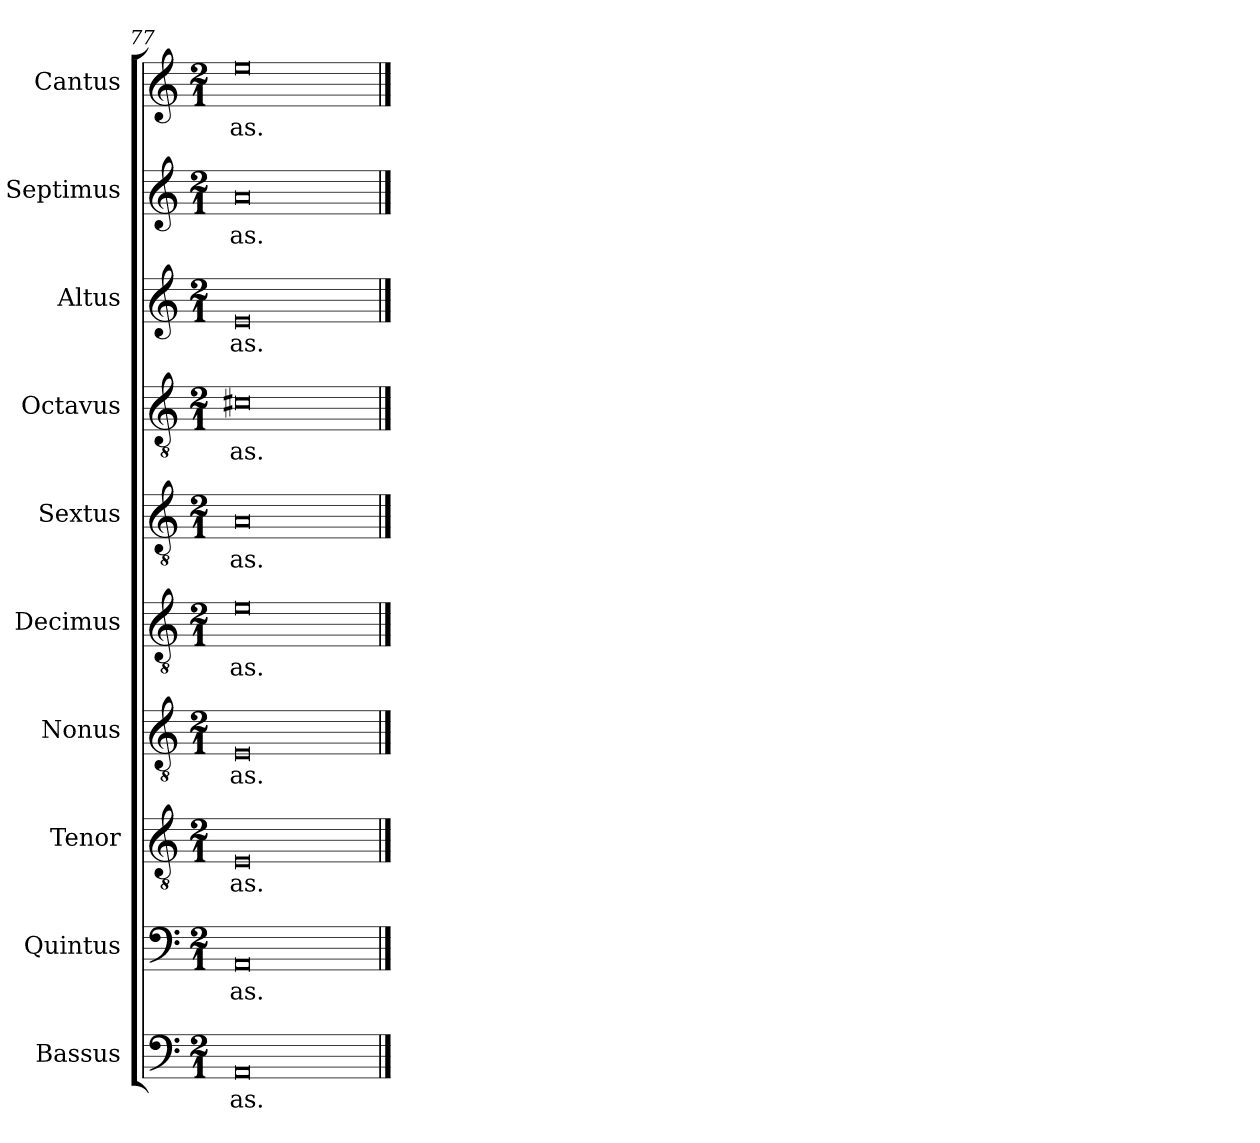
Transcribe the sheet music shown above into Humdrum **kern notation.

**kern	**text	**kern	**text	**kern	**text	**kern	**text	**kern	**text	**kern	**text	**kern	**text	**kern	**text	**kern	**text	**kern	**text
*part10	*part10	*part9	*part9	*part8	*part8	*part7	*part7	*part6	*part6	*part5	*part5	*part4	*part4	*part3	*part3	*part2	*part2	*part1	*part1
*staff10	*staff10	*staff9	*staff9	*staff8	*staff8	*staff7	*staff7	*staff6	*staff6	*staff5	*staff5	*staff4	*staff4	*staff3	*staff3	*staff2	*staff2	*staff1	*staff1
*I"Bassus	*	*I"Quintus	*	*I"Tenor	*	*I"Nonus	*	*I"Decimus	*	*I"Sextus	*	*I"Octavus	*	*I"Altus	*	*I"Septimus	*	*I"Cantus	*
*I'B	*	*I'5	*	*I'T	*	*I'9	*	*I'10	*	*I'6	*	*I'8	*	*I'A	*	*I'7	*	*I'C	*
*clefF4	*	*clefF4	*	*clefGv2	*	*clefGv2	*	*clefGv2	*	*clefGv2	*	*clefGv2	*	*clefG2	*	*clefG2	*	*clefG2	*
*k[]	*	*k[]	*	*k[]	*	*k[]	*	*k[]	*	*k[]	*	*k[]	*	*k[]	*	*k[]	*	*k[]	*
*M2/1	*	*M2/1	*	*M2/1	*	*M2/1	*	*M2/1	*	*M2/1	*	*M2/1	*	*M2/1	*	*M2/1	*	*M2/1	*
=77	=77	=77	=77	=77	=77	=77	=77	=77	=77	=77	=77	=77	=77	=77	=77	=77	=77	=77	=77
!	!LO:LY:b	!	!LO:LY:b	!	!LO:LY:b	!	!LO:LY:b	!	!LO:LY:b	!	!LO:LY:b	!	!LO:LY:b	!	!LO:LY:b	!	!LO:LY:b	!	!LO:LY:b
0AA	-as.	0AA	-as.	0E	-as.	0E	-as.	0e	-as.	0A	-as.	0c#X	-as.	0e	-as.	0a	-as.	0ee	-as.
==	==	==	==	==	==	==	==	==	==	==	==	==	==	==	==	==	==	==	==
*-	*-	*-	*-	*-	*-	*-	*-	*-	*-	*-	*-	*-	*-	*-	*-	*-	*-	*-	*-
